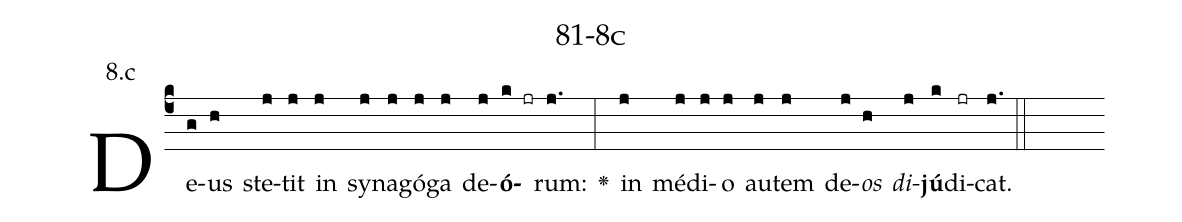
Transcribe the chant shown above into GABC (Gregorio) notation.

name: 81-8c;
annotation: 8.c;
%%
(c4)De(g)us(h) ste(j)tit(j) in(j) sy(j)na(j)gó(j)ga(j) de(j)<b>ó</b>(k jr)rum:(j.) <v>\greheightstar</v>(:) in(j) mé(j)di(j)o(j) au(j)tem(j) de(j)<i>os</i>(h) <i>di</i>(j)<b>jú</b>(k)di(jr)cat.(j.) (::)


%E(j) u(j) o(h) u(j) a(k) e.(j.) (::)
